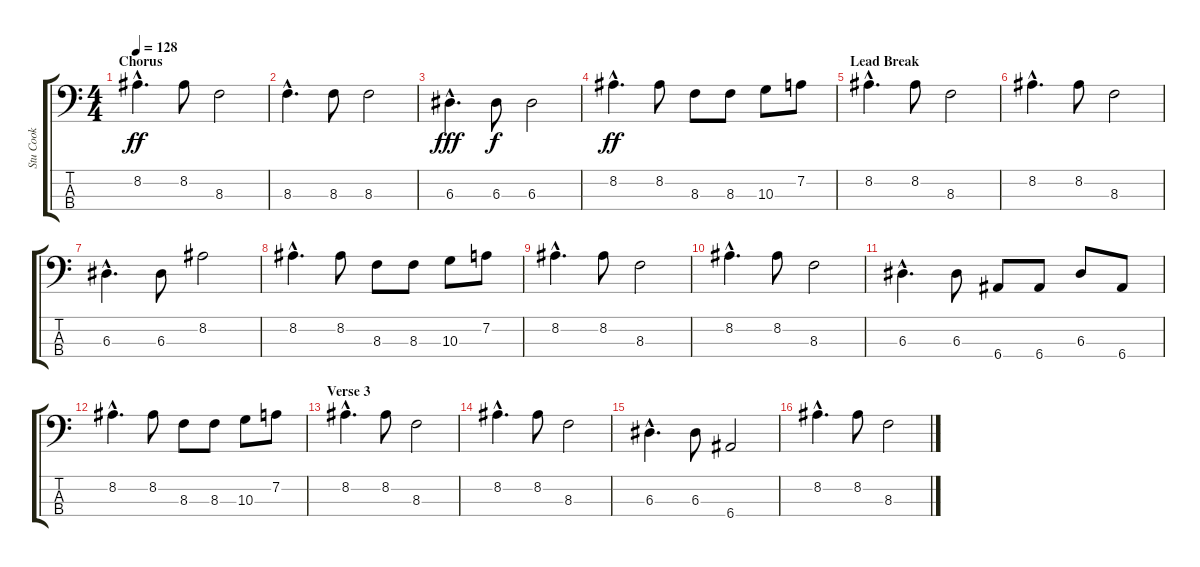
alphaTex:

\track ("Stu Cook" "Stu Cook") {instrument electricbassfinger}
\staff {score tabs}
\tuning (G2 D2 A1 E1) {hide}
\ts (4 4)
\section ("" "Chorus")
\tempo 128
\clef f4
\ks c
8.2{hac}.4{d dy ff} 8.2.8 8.3.2 |
8.3{hac}.4{d} 8.3.8 8.3.2 |
6.3{hac}.4{d dy fff} 6.3.8{dy f} 6.3.2 |
8.2{hac}.4{d dy ff} 8.2.8 8.3.8 8.3.8 10.3.8 7.2.8 |
\section ("" "Lead Break")
8.2{hac}.4{d} 8.2.8 8.3.2 |
8.2{hac}.4{d} 8.2.8 8.3.2 |
6.3{hac}.4{d} 6.3.8 8.2.2 |
8.2{hac}.4{d} 8.2.8 8.3.8 8.3.8 10.3.8 7.2.8 |
8.2{hac}.4{d} 8.2.8 8.3.2 |
8.2{hac}.4{d} 8.2.8 8.3.2 |
6.3{hac}.4{d} 6.3.8 6.4.8 6.4.8 6.3.8 6.4.8 |
8.2{hac}.4{d} 8.2.8 8.3.8 8.3.8 10.3.8 7.2.8 |
\section ("" "Verse 3")
8.2{hac}.4{d} 8.2.8 8.3.2 |
8.2{hac}.4{d} 8.2.8 8.3.2 |
6.3{hac}.4{d} 6.3.8 6.4.2 |
8.2{hac}.4{d} 8.2.8 8.3.2
